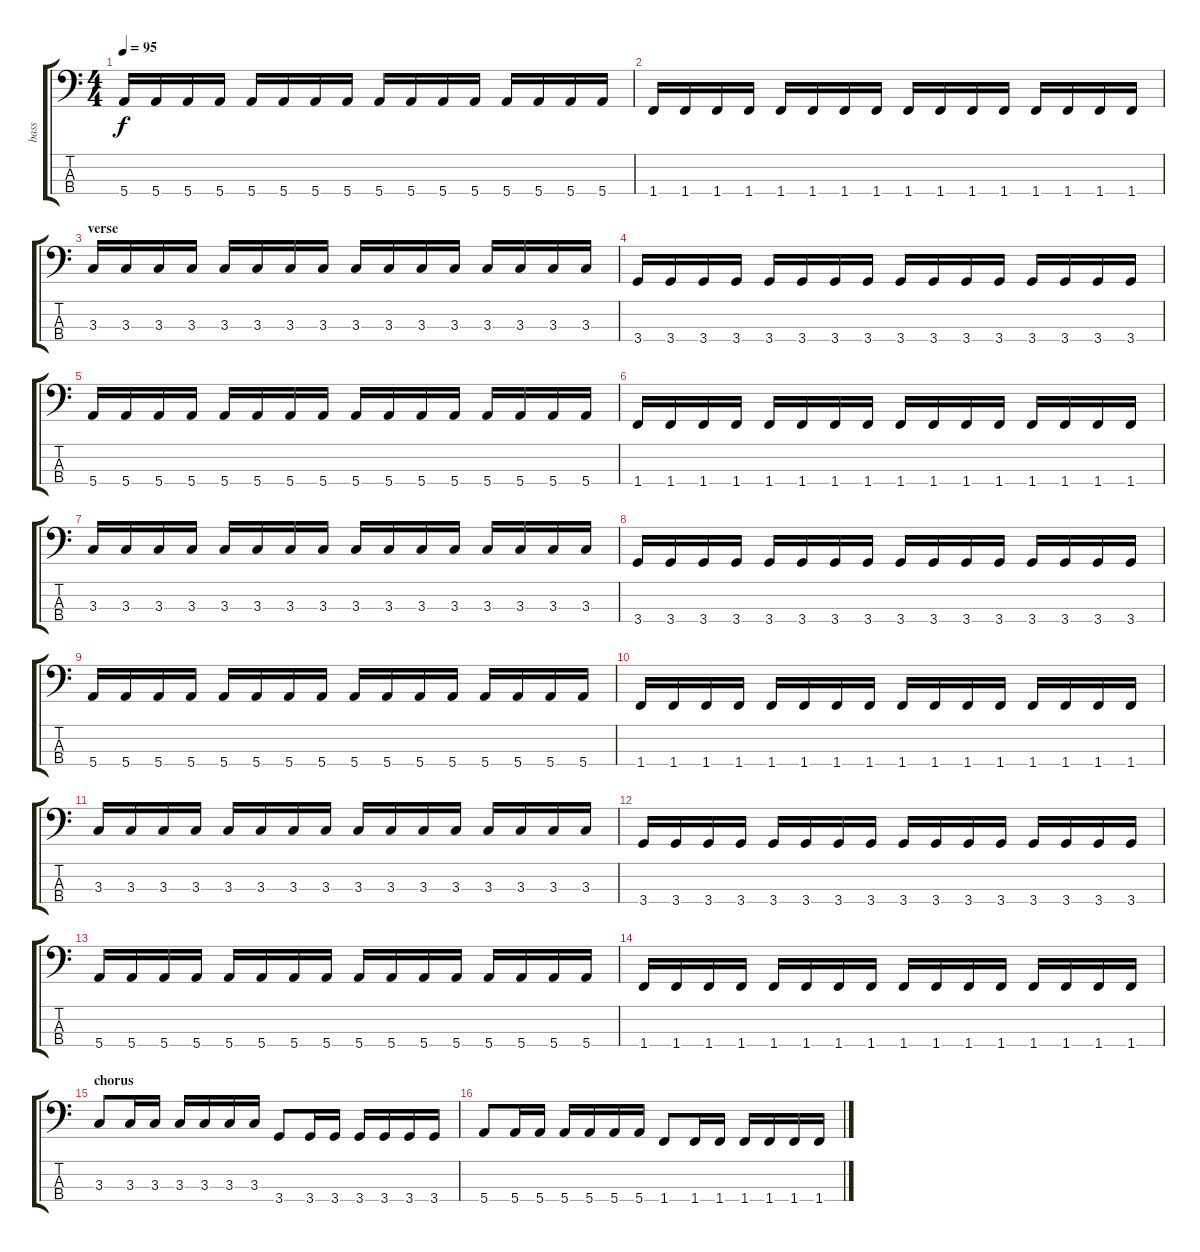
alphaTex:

\track ("bass" "bass") {instrument electricbassfinger}
\staff {score tabs}
\tuning (G2 D2 A1 E1) {hide}
\ts (4 4)
\tempo 95
\clef f4
\ks c
5.4.16{dy f} 5.4.16 5.4.16 5.4.16 5.4.16 5.4.16 5.4.16 5.4.16 5.4.16 5.4.16 5.4.16 5.4.16 5.4.16 5.4.16 5.4.16 5.4.16 |
1.4.16 1.4.16 1.4.16 1.4.16 1.4.16 1.4.16 1.4.16 1.4.16 1.4.16 1.4.16 1.4.16 1.4.16 1.4.16 1.4.16 1.4.16 1.4.16 |
\section ("" "verse")
3.3.16 3.3.16 3.3.16 3.3.16 3.3.16 3.3.16 3.3.16 3.3.16 3.3.16 3.3.16 3.3.16 3.3.16 3.3.16 3.3.16 3.3.16 3.3.16 |
3.4.16 3.4.16 3.4.16 3.4.16 3.4.16 3.4.16 3.4.16 3.4.16 3.4.16 3.4.16 3.4.16 3.4.16 3.4.16 3.4.16 3.4.16 3.4.16 |
5.4.16 5.4.16 5.4.16 5.4.16 5.4.16 5.4.16 5.4.16 5.4.16 5.4.16 5.4.16 5.4.16 5.4.16 5.4.16 5.4.16 5.4.16 5.4.16 |
1.4.16 1.4.16 1.4.16 1.4.16 1.4.16 1.4.16 1.4.16 1.4.16 1.4.16 1.4.16 1.4.16 1.4.16 1.4.16 1.4.16 1.4.16 1.4.16 |
3.3.16 3.3.16 3.3.16 3.3.16 3.3.16 3.3.16 3.3.16 3.3.16 3.3.16 3.3.16 3.3.16 3.3.16 3.3.16 3.3.16 3.3.16 3.3.16 |
3.4.16 3.4.16 3.4.16 3.4.16 3.4.16 3.4.16 3.4.16 3.4.16 3.4.16 3.4.16 3.4.16 3.4.16 3.4.16 3.4.16 3.4.16 3.4.16 |
5.4.16 5.4.16 5.4.16 5.4.16 5.4.16 5.4.16 5.4.16 5.4.16 5.4.16 5.4.16 5.4.16 5.4.16 5.4.16 5.4.16 5.4.16 5.4.16 |
1.4.16 1.4.16 1.4.16 1.4.16 1.4.16 1.4.16 1.4.16 1.4.16 1.4.16 1.4.16 1.4.16 1.4.16 1.4.16 1.4.16 1.4.16 1.4.16 |
3.3.16 3.3.16 3.3.16 3.3.16 3.3.16 3.3.16 3.3.16 3.3.16 3.3.16 3.3.16 3.3.16 3.3.16 3.3.16 3.3.16 3.3.16 3.3.16 |
3.4.16 3.4.16 3.4.16 3.4.16 3.4.16 3.4.16 3.4.16 3.4.16 3.4.16 3.4.16 3.4.16 3.4.16 3.4.16 3.4.16 3.4.16 3.4.16 |
5.4.16 5.4.16 5.4.16 5.4.16 5.4.16 5.4.16 5.4.16 5.4.16 5.4.16 5.4.16 5.4.16 5.4.16 5.4.16 5.4.16 5.4.16 5.4.16 |
1.4.16 1.4.16 1.4.16 1.4.16 1.4.16 1.4.16 1.4.16 1.4.16 1.4.16 1.4.16 1.4.16 1.4.16 1.4.16 1.4.16 1.4.16 1.4.16 |
\section ("" "chorus")
3.3.8 3.3.16 3.3.16 3.3.16 3.3.16 3.3.16 3.3.16 3.4.8 3.4.16 3.4.16 3.4.16 3.4.16 3.4.16 3.4.16 |
5.4.8 5.4.16 5.4.16 5.4.16 5.4.16 5.4.16 5.4.16 1.4.8 1.4.16 1.4.16 1.4.16 1.4.16 1.4.16 1.4.16
